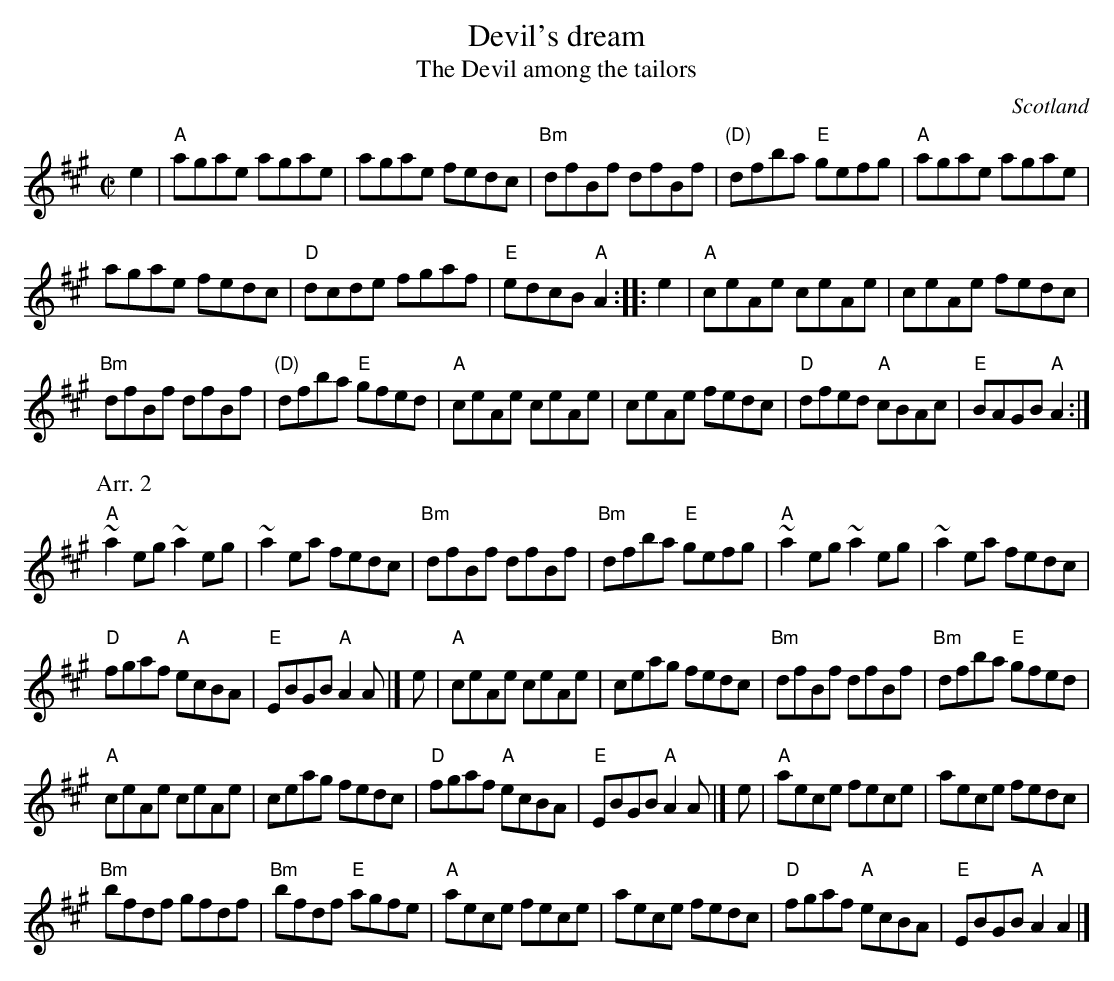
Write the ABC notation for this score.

X:1
T:Devil's dream
T:The Devil among the tailors
O:Scotland
M:C|
L:1/8
K:A
e2|\
"A"agae agae|agae fedc|"Bm"dfBf dfBf|\
"(D)"dfba "E"gefg|"A"agae agae|
agae fedc|"D"dcde fgaf|"E"edcB "A"A2:|\
|:e2|\
"A"ceAe ceAe|ceAe fedc|
"Bm"dfBf dfBf|"(D)"dfba "E"gfed|\
"A"ceAe ceAe|ceAe fedc|"D"dfed "A"cBAc|"E"BAGB "A"A2:|
P:Arr. 2
"A"~a2eg ~a2eg|~a2ea fedc|"Bm"dfBf dfBf|"Bm"dfba "E"gefg|\
"A"~a2eg ~a2eg|~a2ea fedc|
"D"fgaf "A"ecBA|"E"EBGB "A"A2A|]\
e|\
"A"ceAe ceAe|ceag fedc|"Bm"dfBf dfBf|"Bm"dfba "E"gfed|
"A"ceAe ceAe|ceag fedc|"D"fgaf "A"ecBA|"E"EBGB "A"A2A|]\
e|\
"A"aece fece|aece fedc|
"Bm"bfdf gfdf|"Bm"bfdf "E"agfe|\
"A"aece fece|aece fedc|"D"fgaf "A"ecBA|"E"EBGB "A"A2A2|]
